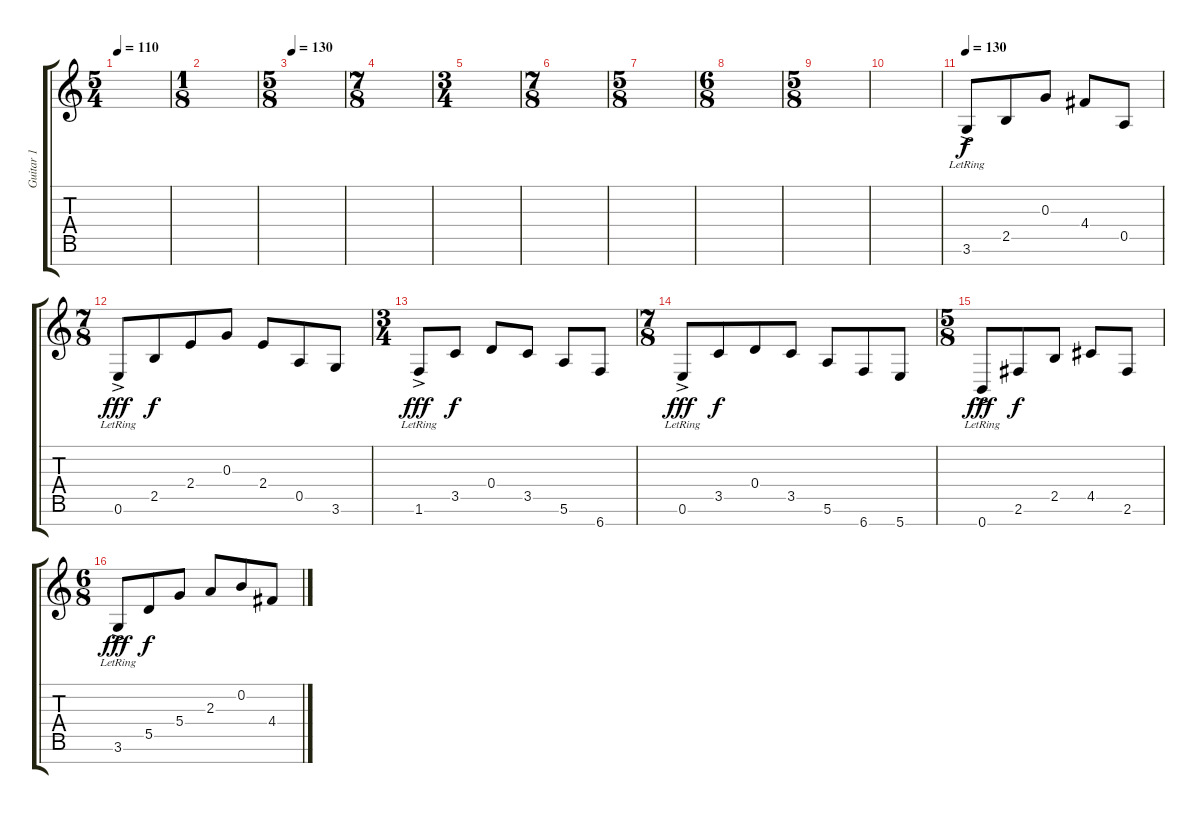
\track ("Guitar 1" "Guitar 1") {instrument acousticguitarsteel}
\staff {score tabs}
\tuning (E4 B3 G3 D3 A2 E2 B1) {hide}
\ts (5 4)
\tempo 110
\clef g2
\ks c
|
\ts (1 8)
|
\ts (5 8)
\tempo 130
|
\ts (7 8)
|
\ts (3 4)
|
\ts (7 8)
|
\ts (5 8)
|
\ts (6 8)
|
\ts (5 8)
|
|
\tempo 130
3.6{ac lr}.8 2.5.8{dy f} 0.3.8 4.4.8 0.5.8 |
\ts (7 8)
0.6{ac lr}.8{dy fff} 2.5.8{dy f} 2.4.8 0.3.8 2.4.8 0.5.8 3.6.8 |
\ts (3 4)
1.6{ac lr}.8{dy fff} 3.5.8{dy f} 0.4.8 3.5.8 5.6.8 6.7.8 |
\ts (7 8)
0.6{ac lr}.8{dy fff} 3.5.8{dy f} 0.4.8 3.5.8 5.6.8 6.7.8 5.7.8 |
\ts (5 8)
0.7{ac lr}.8{dy fff} 2.6.8{dy f} 2.5.8 4.5.8 2.6.8 |
\ts (6 8)
3.6{ac lr}.8{dy fff} 5.5.8{dy f} 5.4.8 2.3.8 0.2.8 4.4.8
